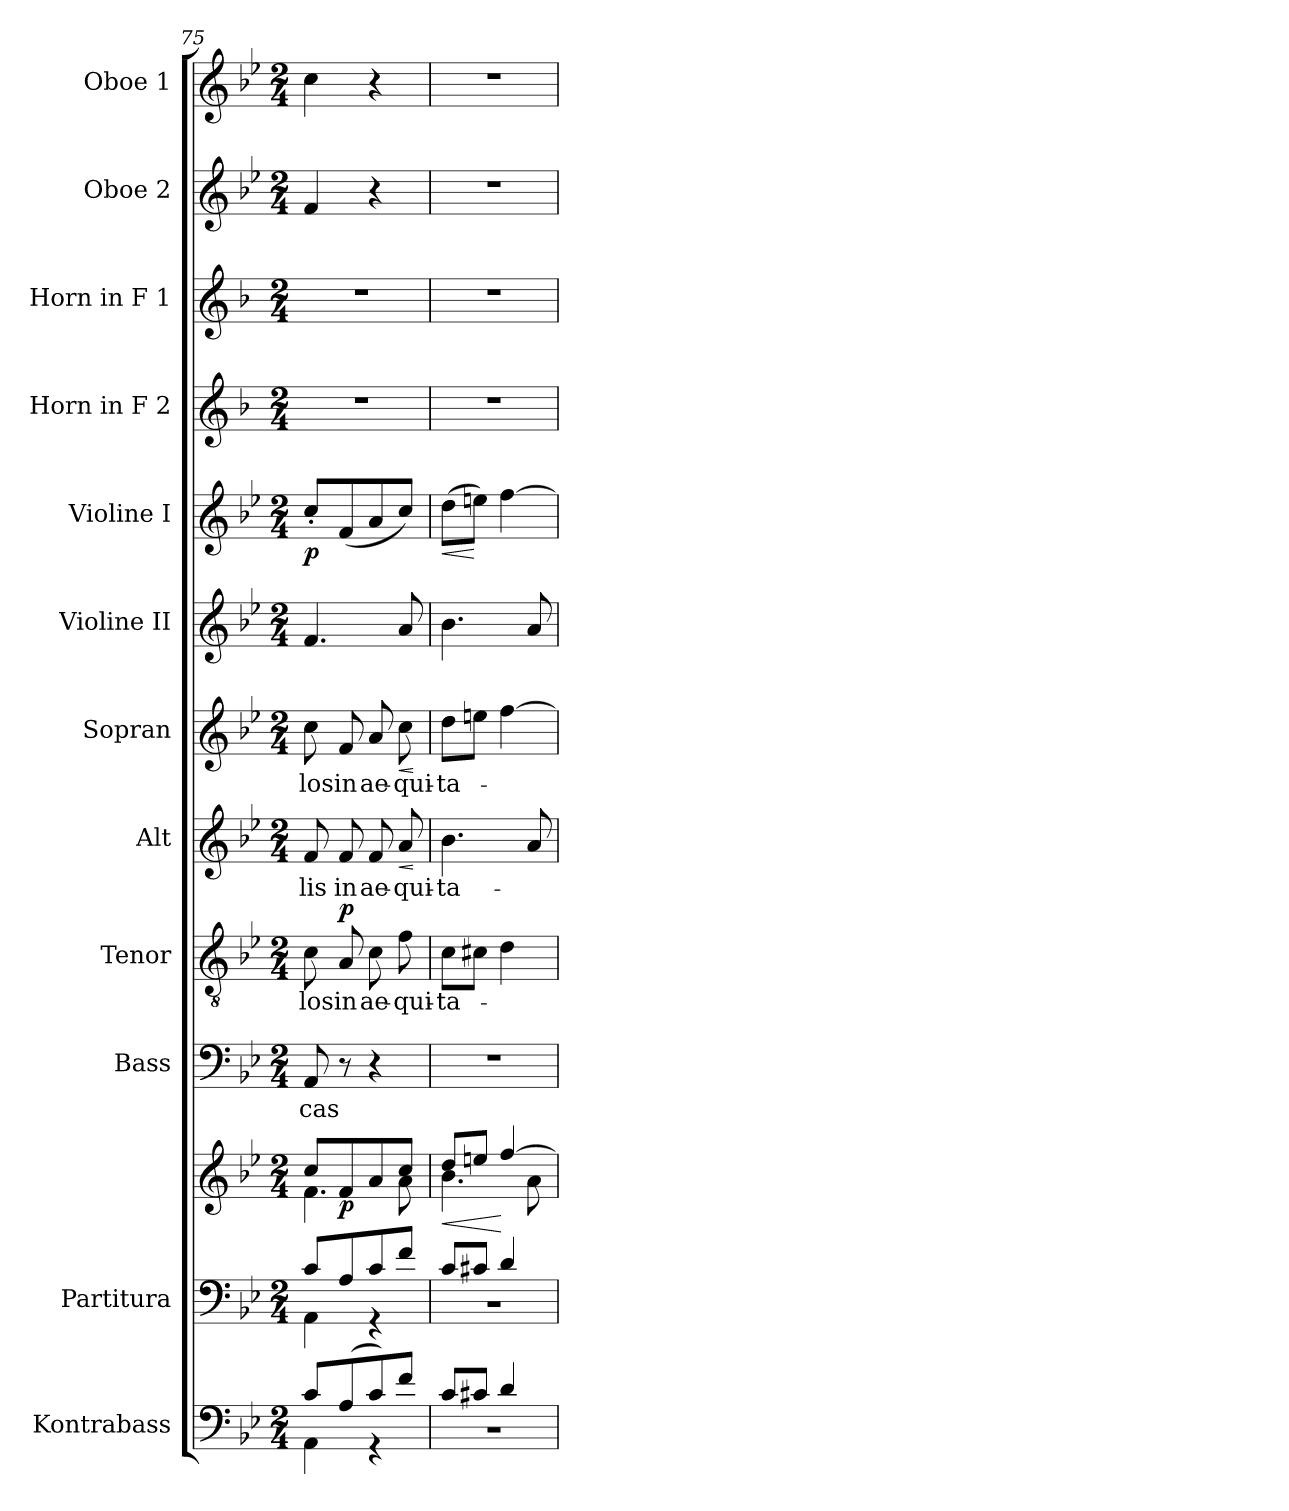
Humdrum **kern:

**kern	**kern	**kern	**dynam	**kern	**text	**kern	**text	**dynam	**kern	**text	**dynam	**kern	**text	**dynam	**kern	**kern	**dynam	**kern	**kern	**kern	**kern
*part12	*part11	*part11	*part11	*part10	*part10	*part9	*part9	*part9	*part8	*part8	*part8	*part7	*part7	*part7	*part6	*part5	*part5	*part4	*part3	*part2	*part1
*staff13	*staff12	*staff11	*staff11/12	*staff10	*staff10	*staff9	*staff9	*staff9	*staff8	*staff8	*staff8	*staff7	*staff7	*staff7	*staff6	*staff5	*staff5	*staff4	*staff3	*staff2	*staff1
*I"Kontrabass	*I"Partitura	*	*	*I"Bass	*	*I"Tenor	*	*	*I"Alt	*	*	*I"Sopran	*	*	*I"Violine II	*I"Violine I	*	*I"Horn in F 2	*I"Horn in F 1	*I"Oboe 2	*I"Oboe 1
*I'Kb.	*	*	*	*I'B.	*	*I'T.	*	*	*I'A.	*	*	*I'S.	*	*	*I'Vl. II	*I'Vl. I	*	*	*	*I'Ob. 2	*I'Ob. 1
!!LO:PB:g=z
*clefF4	*clefF4	*clefG2	*	*clefF4	*	*clefGv2	*	*	*clefG2	*	*	*clefG2	*	*	*clefG2	*clefG2	*	*clefG2	*clefG2	*clefG2	*clefG2
*ITrd7c12	*	*	*	*	*	*	*	*	*	*	*	*	*	*	*	*	*	*ITrd4c7	*ITrd4c7	*	*
*k[b-e-]	*k[b-e-]	*k[b-e-]	*	*k[b-e-]	*	*k[b-e-]	*	*	*k[b-e-]	*	*	*k[b-e-]	*	*	*k[b-e-]	*k[b-e-]	*	*k[b-e-]	*k[b-e-]	*k[b-e-]	*k[b-e-]
*B-:	*B-:	*B-:	*	*B-:	*	*B-:	*	*	*B-:	*	*	*B-:	*	*	*B-:	*B-:	*	*B-:	*B-:	*B-:	*B-:
*M2/4	*M2/4	*M2/4	*	*M2/4	*	*M2/4	*	*	*M2/4	*	*	*M2/4	*	*	*M2/4	*M2/4	*	*M2/4	*M2/4	*M2/4	*M2/4
=75	=75	=75	=75	=75	=75	=75	=75	=75	=75	=75	=75	=75	=75	=75	=75	=75	=75	=75	=75	=75	=75
*^	*^	*^	*	*	*	*	*	*	*	*	*	*	*	*	*	*	*	*	*	*	*
!	!	!	!	!	!	!	!	!LO:LY:b	!	!LO:LY:b	!	!	!LO:LY:b	!	!	!LO:LY:b	!	!	!	!LO:DY:b	!	!	!	!
8C/L	4AAA\	8c/L	4AA\	8cc/L	4.f\	.	8AA/	-cas	8c\	-los	.	8f/	-lis	.	8cc\	-los	.	4.f/	8cc'</L	p	2r	2r	4f/	4cc\
!	!	!	!	!	!	!LO:DY:b	!	!	!	!LO:LY:b	!LO:DY:a	!	!LO:LY:b	!	!	!LO:LY:b	!	!	!	!	!	!	!	!
(<8AA/	.	8A/	.	8f/	.	p	8r	.	8A/	in	p	8f/	in	.	8f/	in	.	.	(<8f/	.	.	.	.	.
!	!	!	!	!	!	!	!	!	!	!LO:LY:b	!	!	!LO:LY:b	!	!	!LO:LY:b	!	!	!	!	!	!	!	!
8C/)	4r	8c/	4r	8a/	.	.	4r	.	8c\	ae-	.	8f/	ae-	.	8a/	ae-	.	.	8a/	.	.	.	4r	4r
!	!	!	!	!	!	!	!	!	!	!LO:LY:b	!	!	!LO:LY:b	!LO:HP:b	!	!LO:LY:b	!LO:HP:b	!	!	!	!	!	!	!
8F/J	.	8f/J	.	8cc/J	8a\	.	.	.	8f\	-qui-	.	8a/	-qui-	<	8cc\	-qui-	<	8a/	8cc/J)	.	.	.	.	.
*v	*v	*	*	*	*	*	*	*	*	*	*	*	*	*	*	*	*	*	*	*	*	*	*	*
*	*v	*v	*	*	*	*	*	*	*	*	*	*	*	*	*	*	*	*	*	*	*	*	*
*	*	*v	*v	*	*	*	*	*	*	*	*	*	*	*	*	*	*	*	*	*	*	*
.	.	.	.	.	.	.	.	.	.	.	[	.	.	[	.	.	.	.	.	.	.
=76	=76	=76	=76	=76	=76	=76	=76	=76	=76	=76	=76	=76	=76	=76	=76	=76	=76	=76	=76	=76	=76
*^	*^	*	*	*	*	*	*	*	*	*	*	*	*	*	*	*	*	*	*	*	*
!	!	!	!	!	!LO:HP:b	!	!	!	!LO:LY:b	!	!	!LO:LY:b	!	!	!LO:LY:b	!	!	!	!LO:HP:b	!	!	!	!
*	*	*	*	*^	*	*	*	*	*	*	*	*	*	*	*	*	*	*	*	*	*	*	*
8C/L	2r	8c/L	2r	8dd/L	4.b-\	<	2r	.	8c\L	-ta-	.	4.b-\	-ta-	.	8dd\L	-ta-	.	4.b-\	(>8dd\L	<	2r	2r	2r	2r
8C#X/J	.	8c#X/J	.	8een/J	.	.	.	.	8c#X\J	.	.	.	.	.	8een\J	.	.	.	8een\J)	[	.	.	.	.
4D/	.	4d/	.	[>4ff/	.	[	.	.	4d\	.	.	.	.	.	[4ff\	.	.	.	[4ff\	.	.	.	.	.
.	.	.	.	.	8a\	.	.	.	.	.	.	8a/	.	.	.	.	.	8a/	.	.	.	.	.	.
*v	*v	*	*	*	*	*	*	*	*	*	*	*	*	*	*	*	*	*	*	*	*	*	*	*
*	*v	*v	*	*	*	*	*	*	*	*	*	*	*	*	*	*	*	*	*	*	*	*	*
*	*	*v	*v	*	*	*	*	*	*	*	*	*	*	*	*	*	*	*	*	*	*	*
=	=	=	=	=	=	=	=	=	=	=	=	=	=	=	=	=	=	=	=	=	=
*-	*-	*-	*-	*-	*-	*-	*-	*-	*-	*-	*-	*-	*-	*-	*-	*-	*-	*-	*-	*-	*-
